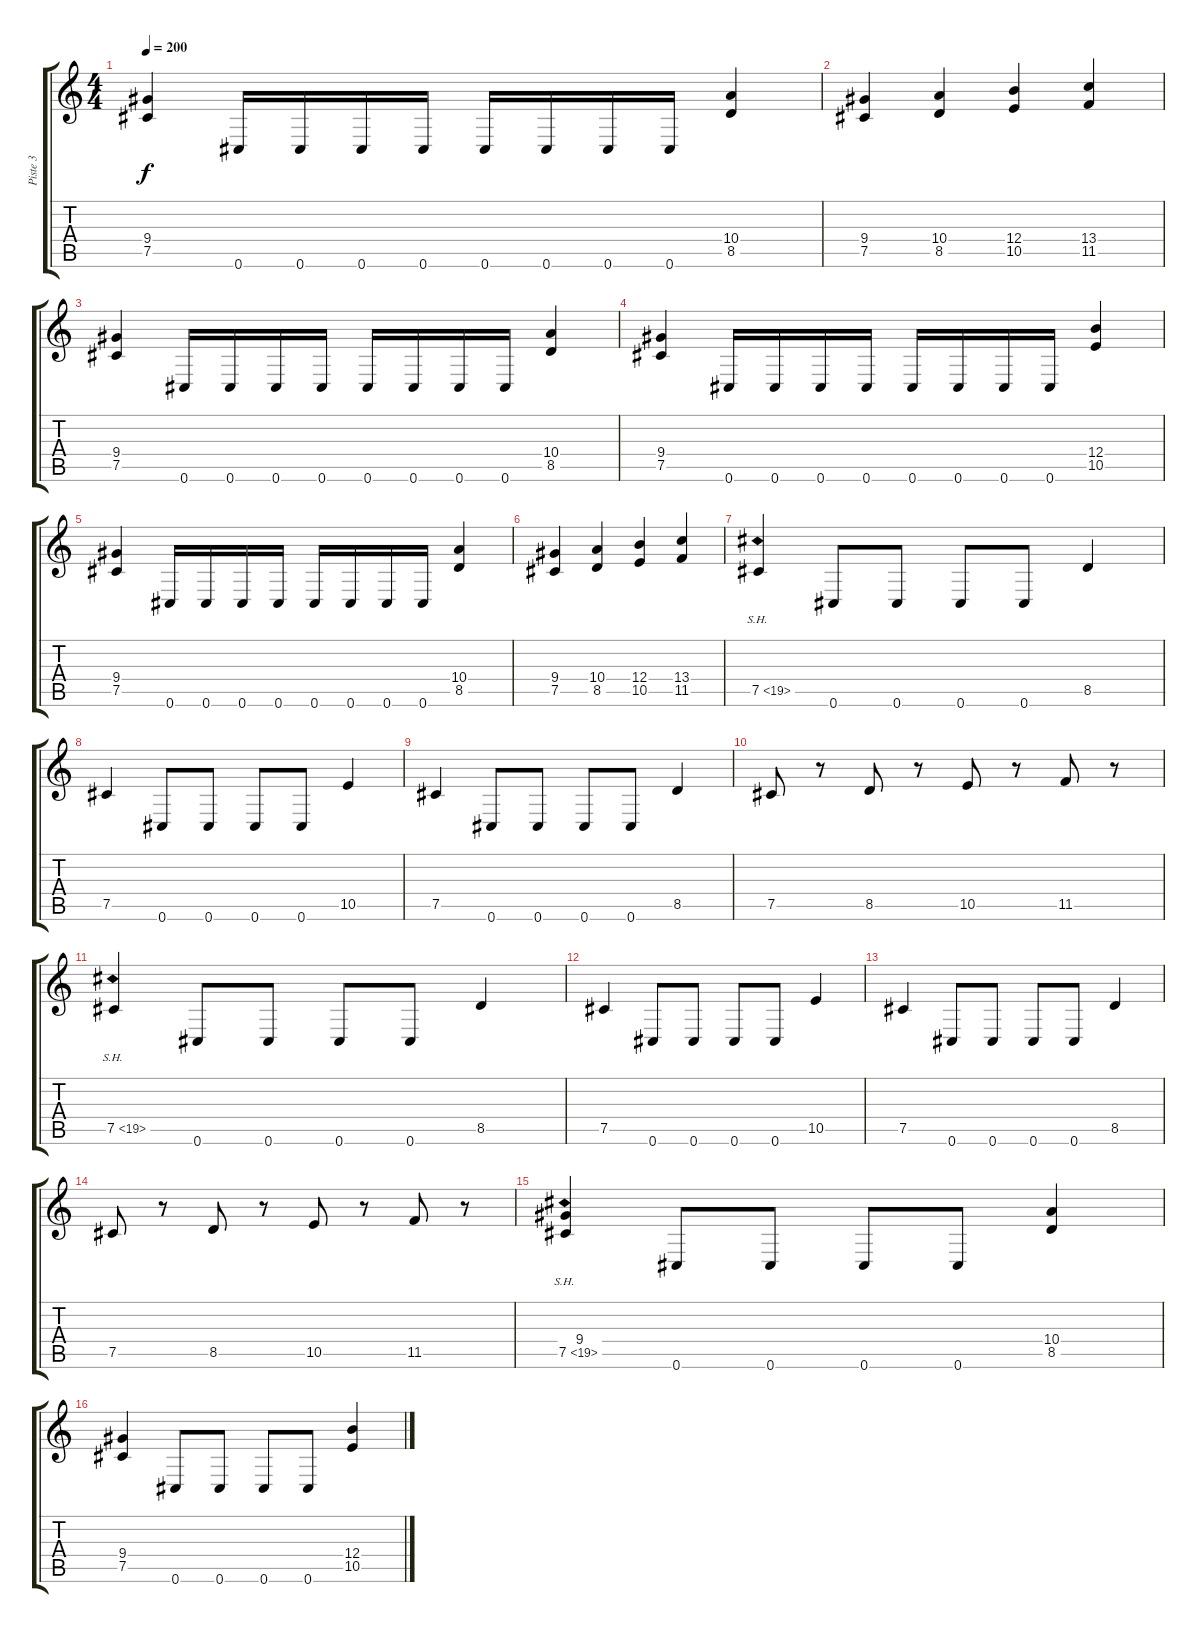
\track ("Piste 3" "Piste 3") {instrument distortionguitar}
\staff {score tabs}
\tuning (Db4 Ab3 E3 B2 Gb2 Db2) {hide}
\ts (4 4)
\tempo 200
\clef g2
\ks c
(9.4 7.5).4{dy f} 0.6.16 0.6.16 0.6.16 0.6.16 0.6.16 0.6.16 0.6.16 0.6.16 (10.4 8.5).4 |
(9.4 7.5).4 (10.4 8.5).4 (12.4 10.5).4 (13.4 11.5).4 |
(9.4 7.5).4 0.6.16 0.6.16 0.6.16 0.6.16 0.6.16 0.6.16 0.6.16 0.6.16 (10.4 8.5).4 |
(9.4 7.5).4 0.6.16 0.6.16 0.6.16 0.6.16 0.6.16 0.6.16 0.6.16 0.6.16 (12.4 10.5).4 |
(9.4 7.5).4 0.6.16 0.6.16 0.6.16 0.6.16 0.6.16 0.6.16 0.6.16 0.6.16 (10.4 8.5).4 |
(9.4 7.5).4 (10.4 8.5).4 (12.4 10.5).4 (13.4 11.5).4 |
7.5{sh 12}.4 0.6.8 0.6.8 0.6.8 0.6.8 8.5.4 |
7.5.4 0.6.8 0.6.8 0.6.8 0.6.8 10.5.4 |
7.5.4 0.6.8 0.6.8 0.6.8 0.6.8 8.5.4 |
7.5.8 r.8 8.5.8 r.8 10.5.8 r.8 11.5.8 r.8 |
7.5{sh 12}.4 0.6.8 0.6.8 0.6.8 0.6.8 8.5.4 |
7.5.4 0.6.8 0.6.8 0.6.8 0.6.8 10.5.4 |
7.5.4 0.6.8 0.6.8 0.6.8 0.6.8 8.5.4 |
7.5.8 r.8 8.5.8 r.8 10.5.8 r.8 11.5.8 r.8 |
(9.4 7.5{sh 12}).4 0.6.8 0.6.8 0.6.8 0.6.8 (10.4 8.5).4 |
(9.4 7.5).4 0.6.8 0.6.8 0.6.8 0.6.8 (12.4 10.5).4
